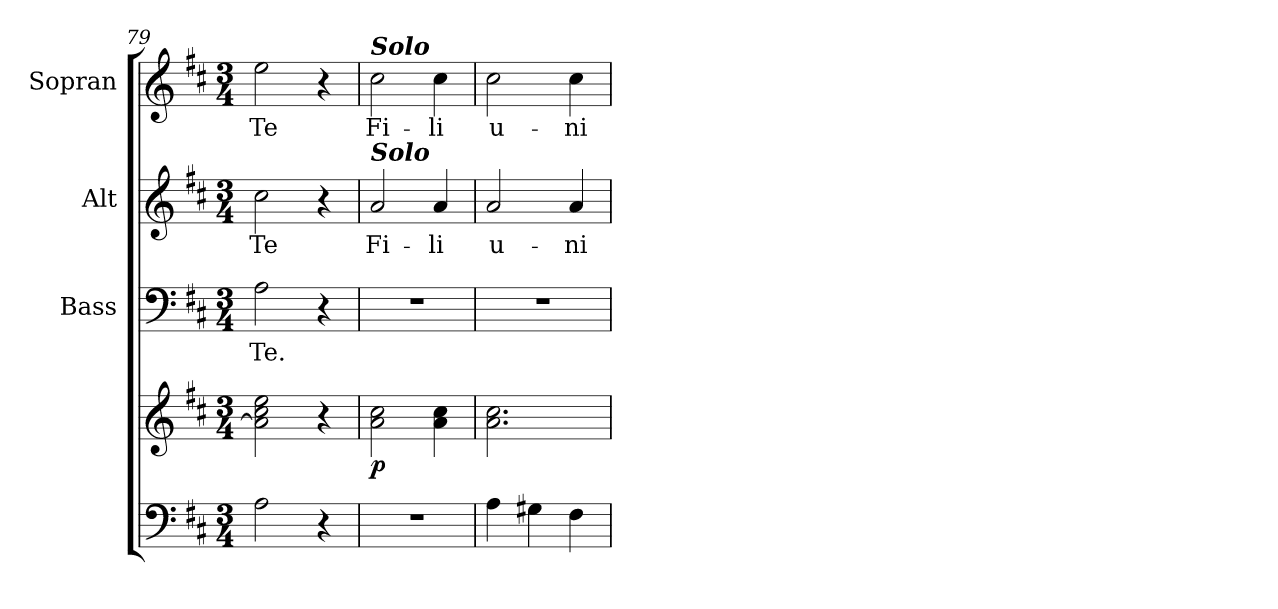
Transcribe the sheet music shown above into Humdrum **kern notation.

**kern	**kern	**dynam	**kern	**text	**kern	**text	**kern	**text
*part4	*part4	*part4	*part3	*part3	*part2	*part2	*part1	*part1
*staff5	*staff4	*staff4/5	*staff3	*staff3	*staff2	*staff2	*staff1	*staff1
*	*	*	*I"Bass	*	*I"Alt	*	*I"Sopran	*
*	*	*	*I'B.	*	*I'A.	*	*I'S.	*
*clefF4	*clefG2	*	*clefF4	*	*clefG2	*	*clefG2	*
*k[f#c#]	*k[f#c#]	*	*k[f#c#]	*	*k[f#c#]	*	*k[f#c#]	*
*D:	*D:	*	*D:	*	*D:	*	*D:	*
*M3/4	*M3/4	*	*M3/4	*	*M3/4	*	*M3/4	*
=79	=79	=79	=79	=79	=79	=79	=79	=79
!	!	!	!	!LO:LY:b	!	!LO:LY:b	!	!LO:LY:b
2A\	2a\] 2cc#\ 2ee\	.	2A\	Te.	2cc#\	Te	2ee\	Te
4r	4r	.	4r	.	4r	.	4r	.
=80	=80	=80	=80	=80	=80	=80	=80	=80
!	!	!	!	!	!	!	!LO:TX:a:Bi:t=Solo	!
!	!	!	!	!	!LO:TX:a:Bi:t=Solo	!	!	!
!	!	!LO:DY:b	!	!	!	!LO:LY:b	!	!LO:LY:b
2.r	2a\ 2cc#\	p	2.r	.	2a/	Fi-	2cc#\	Fi-
!	!	!	!	!	!	!LO:LY:b	!	!LO:LY:b
.	4a\ 4cc#\	.	.	.	4a/	-li	4cc#\	-li
!!LO:PB:g=z
=81	=81	=81	=81	=81	=81	=81	=81	=81
!	!	!	!	!	!	!LO:LY:b	!	!LO:LY:b
4A\	2.a\ 2.cc#\	.	2.r	.	2a/	u-	2cc#\	u-
4G#X\	.	.	.	.	.	.	.	.
!	!	!	!	!	!	!LO:LY:b	!	!LO:LY:b
4F#\	.	.	.	.	4a/	-ni-	4cc#\	-ni-
=	=	=	=	=	=	=	=	=
*-	*-	*-	*-	*-	*-	*-	*-	*-
